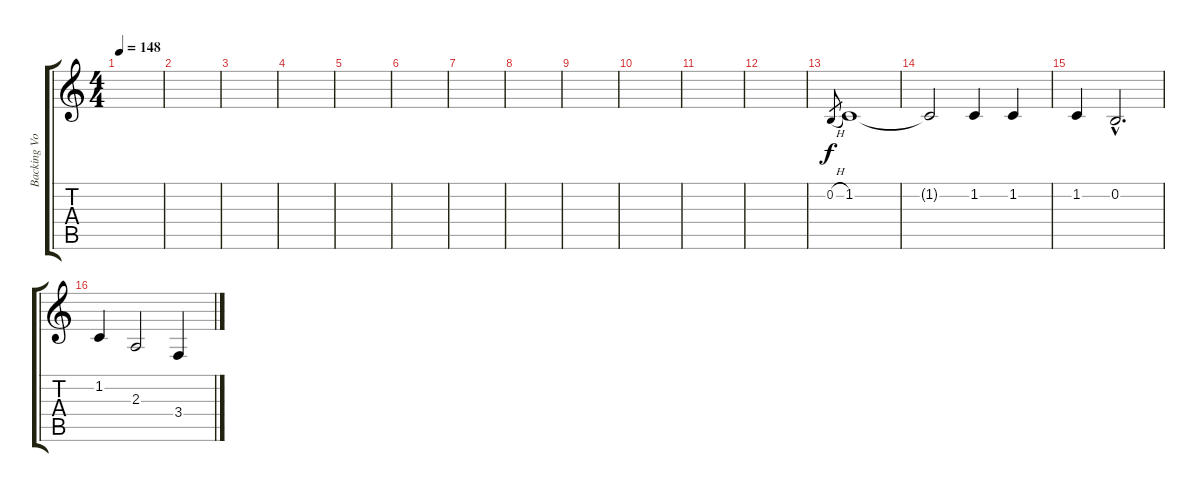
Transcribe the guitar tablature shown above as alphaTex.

\track ("Backing Vocal" "Backing Vo") {instrument sopranosax}
\staff {score tabs}
\tuning (E4 B3 G3 D3 A2 E2) {hide}
\ts (4 4)
\tempo 148
\clef g2
\ks c
|
|
|
|
|
|
|
|
|
|
|
|
0.2{h}.8{gr} 1.2.1 |
1.2{t}.2 1.2.4 1.2.4 |
1.2.4 0.2{hac}.2{d} |
1.2.4 2.3.2 3.4.4
